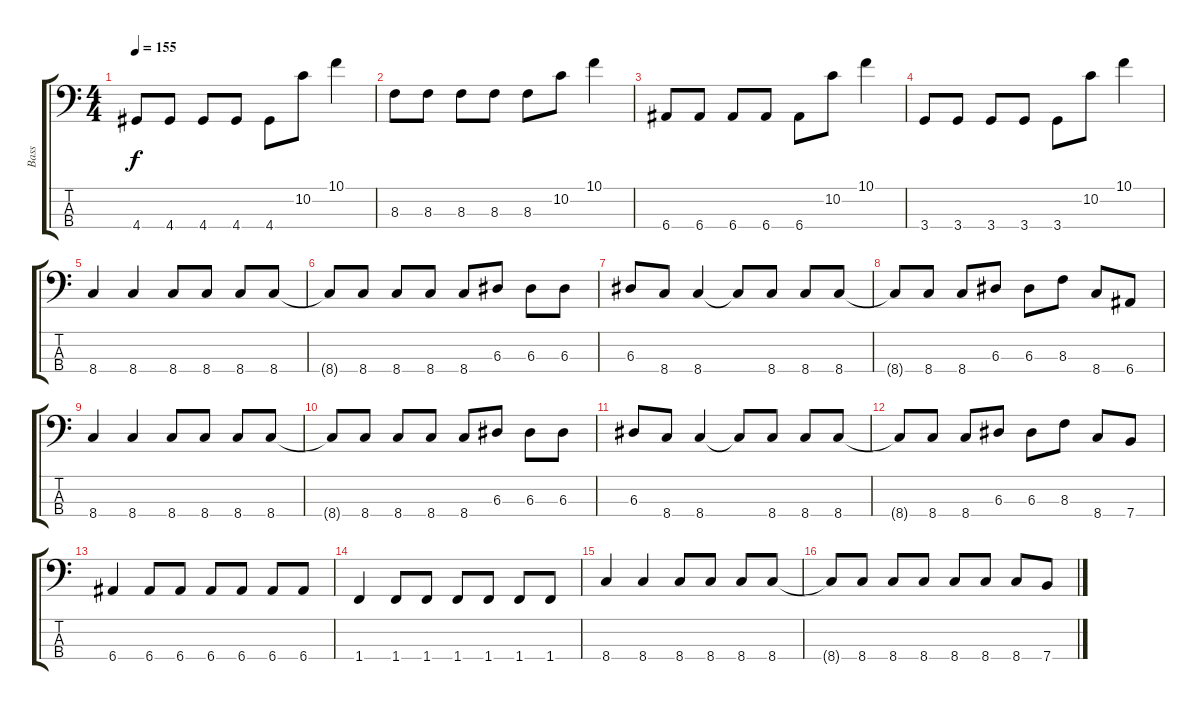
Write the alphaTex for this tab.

\track ("Bass" "Bass") {instrument electricbassfinger}
\staff {score tabs}
\tuning (G2 D2 A1 E1) {hide}
\ts (4 4)
\tempo 155
\clef f4
\ks c
4.4.8{dy f} 4.4.8 4.4.8 4.4.8 4.4.8 10.2.8 10.1.4 |
8.3.8 8.3.8 8.3.8 8.3.8 8.3.8 10.2.8 10.1.4 |
6.4.8 6.4.8 6.4.8 6.4.8 6.4.8 10.2.8 10.1.4 |
3.4.8 3.4.8 3.4.8 3.4.8 3.4.8 10.2.8 10.1.4 |
8.4.4 8.4.4 8.4.8 8.4.8 8.4.8 8.4.8 |
8.4{t}.8 8.4.8 8.4.8 8.4.8 8.4.8 6.3.8 6.3.8 6.3.8 |
6.3.8 8.4.8 8.4.4 8.4{t}.8 8.4.8 8.4.8 8.4.8 |
8.4{t}.8 8.4.8 8.4.8 6.3.8 6.3.8 8.3.8 8.4.8 6.4.8 |
8.4.4 8.4.4 8.4.8 8.4.8 8.4.8 8.4.8 |
8.4{t}.8 8.4.8 8.4.8 8.4.8 8.4.8 6.3.8 6.3.8 6.3.8 |
6.3.8 8.4.8 8.4.4 8.4{t}.8 8.4.8 8.4.8 8.4.8 |
8.4{t}.8 8.4.8 8.4.8 6.3.8 6.3.8 8.3.8 8.4.8 7.4.8 |
6.4.4 6.4.8 6.4.8 6.4.8 6.4.8 6.4.8 6.4.8 |
1.4.4 1.4.8 1.4.8 1.4.8 1.4.8 1.4.8 1.4.8 |
8.4.4 8.4.4 8.4.8 8.4.8 8.4.8 8.4.8 |
8.4{t}.8 8.4.8 8.4.8 8.4.8 8.4.8 8.4.8 8.4.8 7.4.8
